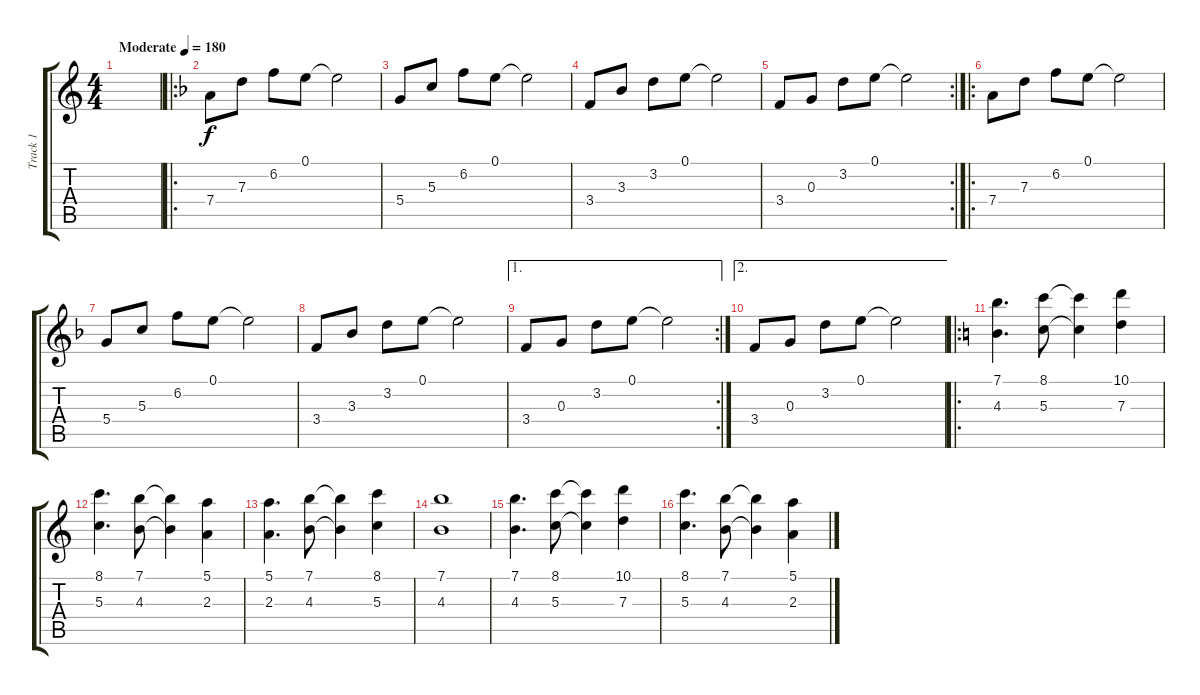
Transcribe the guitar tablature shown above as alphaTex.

\track ("Track 1" "Track 1") {instrument electricguitarclean}
\staff {score tabs}
\tuning (E4 B3 G3 D3 A2 E2) {hide}
\ts (4 4)
\tempo (180 "Moderate")
\clef g2
\ks c
|
\ro
\ks f
7.4.8{instrument electricguitarclean} 7.3.8 6.2.8 0.1.8 0.1{t}.2 |
5.4.8 5.3.8 6.2.8 0.1.8 0.1{t}.2 |
3.4.8 3.3.8 3.2.8 0.1.8 0.1{t}.2 |
\rc 2
3.4.8 0.3.8 3.2.8 0.1.8 0.1{t}.2 |
\ro
7.4.8 7.3.8 6.2.8 0.1.8 0.1{t}.2 |
5.4.8 5.3.8 6.2.8 0.1.8 0.1{t}.2 |
3.4.8 3.3.8 3.2.8 0.1.8 0.1{t}.2 |
\ae 1
\rc 2
3.4.8 0.3.8 3.2.8 0.1.8 0.1{t}.2 |
\ae 2
3.4.8 0.3.8 3.2.8 0.1.8 0.1{t}.2 |
\ro
\ks c
(7.1 4.3).4{d instrument electricguitarclean} (8.1 5.3).8 (8.1{t} 5.3{t}).4 (10.1 7.3).4 |
(8.1 5.3).4{d} (7.1 4.3).8 (7.1{t} 4.3{t}).4 (5.1 2.3).4 |
(5.1 2.3).4{d} (7.1 4.3).8 (7.1{t} 4.3{t}).4 (8.1 5.3).4 |
(7.1 4.3).1 |
(7.1 4.3).4{d} (8.1 5.3).8 (8.1{t} 5.3{t}).4 (10.1 7.3).4 |
(8.1 5.3).4{d} (7.1 4.3).8 (7.1{t} 4.3{t}).4 (5.1 2.3).4
